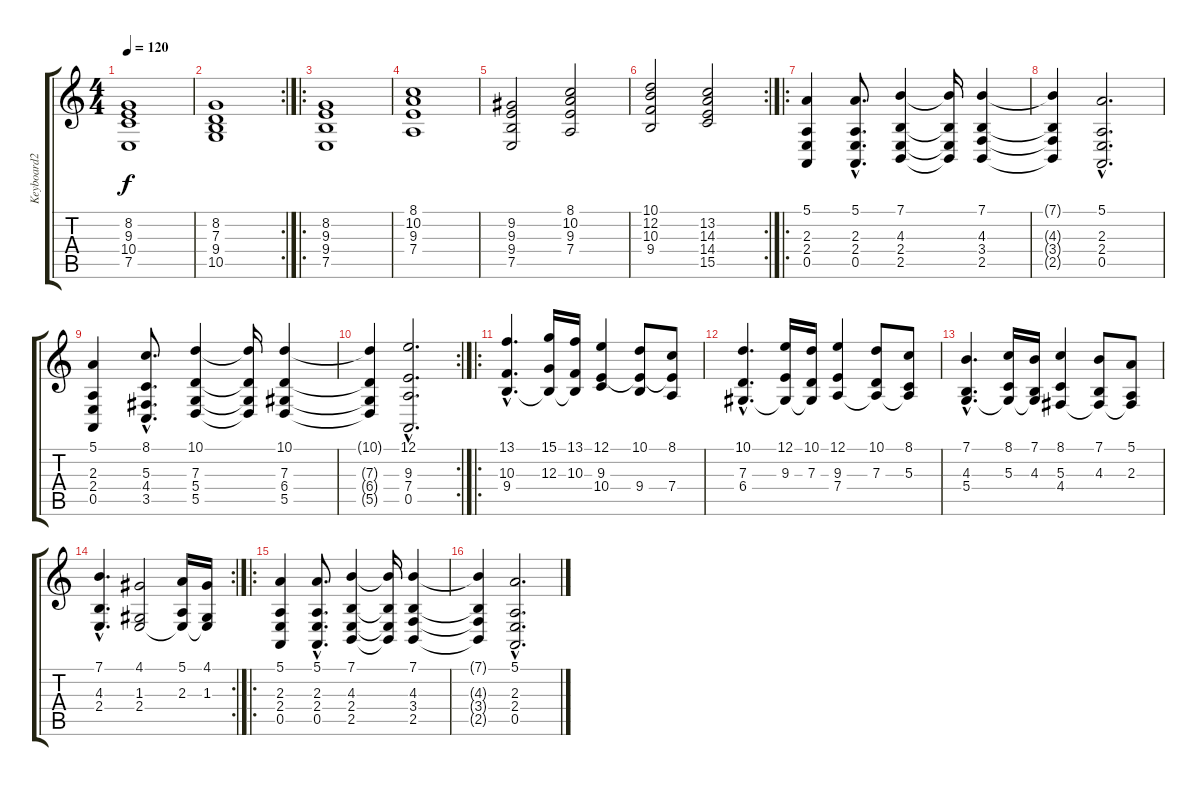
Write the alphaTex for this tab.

\track ("Keyboard2" "Keyboard2") {instrument stringensemble1}
\staff {score tabs}
\tuning (E4 B3 G3 D3 A2 E2) {hide}
\ts (4 4)
\tempo 120
\clef g2
\ks c
(8.2 9.3 10.4 7.5).1{dy f} |
\rc 2
(8.2 7.3 9.4 10.5).1 |
\ro
(8.2 9.3 9.4 7.5).1 |
(8.1 10.2 9.3 7.4).1 |
(9.2 9.3 9.4 7.5).2 (8.1 10.2 9.3 7.4).2 |
\rc 2
(10.1 12.2 10.3 9.4).2 (13.2 14.3 14.4 15.5).2 |
\ro
(5.1 2.3 2.4 0.5).4 (5.1{hac} 2.3{hac} 2.4{hac} 0.5{hac}).8{d} (7.1 4.3 2.4 2.5).4 (7.1{t} 4.3{t} 2.4{t} 2.5{t}).16 (7.1 4.3 3.4 2.5).4 |
(7.1{t} 4.3{t} 3.4{t} 2.5{t}).4 (5.1{hac} 2.3{hac} 2.4{hac} 0.5{hac}).2{d} |
(5.1 2.3 2.4 0.5).4 (8.1{hac} 5.3{hac} 4.4{hac} 3.5{hac}).8{d} (10.1 7.3 5.4 5.5).4 (10.1{t} 7.3{t} 5.4{t} 5.5{t}).16 (10.1 7.3 6.4 5.5).4 |
\rc 2
(10.1{t} 7.3{t} 6.4{t} 5.5{t}).4 (12.1{hac} 9.3{hac} 7.4{hac} 0.5{hac}).2{d} |
\ro
(13.1{hac} 10.3{hac} 9.4{hac}).4{d} (15.1 12.3 9.4{t}).16 (13.1 10.3 9.4{t}).16 (12.1 9.3 10.4).4 (10.1 9.3{t} 9.4).8 (8.1 9.3{t} 7.4).8 |
(10.1{hac} 7.3{hac} 6.4{hac}).4{d} (12.1 9.3 6.4{t}).16 (10.1 7.3 6.4{t}).16 (12.1 9.3 7.4).4 (10.1 7.3 7.4{t}).8 (8.1 5.3 7.4{t}).8 |
(7.1{hac} 4.3{hac} 5.4{hac}).4{d} (8.1 5.3 5.4{t}).16 (7.1 4.3 5.4{t}).16 (8.1 5.3 4.4).4 (7.1 4.3 4.4{t}).8 (5.1 2.3 4.4{t}).8 |
\rc 2
(7.1{hac} 4.3{hac} 2.4{hac}).4{d} (4.1 1.3 2.4).2 (5.1 2.3 2.4{t}).16 (4.1 1.3 2.4{t}).16 |
\ro
(5.1 2.3 2.4 0.5).4 (5.1{hac} 2.3{hac} 2.4{hac} 0.5{hac}).8{d} (7.1 4.3 2.4 2.5).4 (7.1{t} 4.3{t} 2.4{t} 2.5{t}).16 (7.1 4.3 3.4 2.5).4 |
(7.1{t} 4.3{t} 3.4{t} 2.5{t}).4 (5.1{hac} 2.3{hac} 2.4{hac} 0.5{hac}).2{d}
